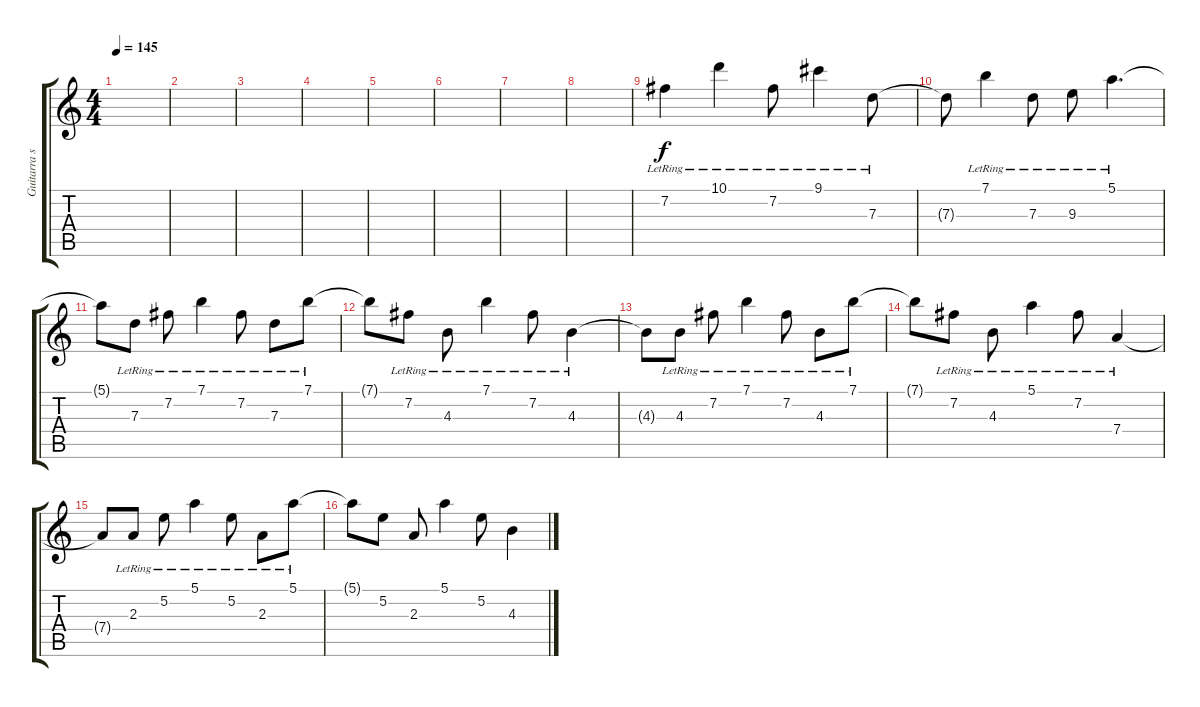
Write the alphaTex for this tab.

\track ("Guitarra solo" "Guitarra s") {instrument acousticguitarsteel}
\staff {score tabs}
\tuning (E4 B3 G3 D3 A2 E2) {hide}
\ts (4 4)
\tempo 145
\clef g2
\ks c
|
|
|
|
|
|
|
|
7.2{lr}.4 10.1{lr}.4 7.2{lr}.8 9.1{lr}.4 7.3{lr}.8 |
7.3{t}.8 7.1{lr}.4 7.3{lr}.8 9.3{lr}.8 5.1{lr}.4{d} |
5.1{t}.8 7.3{lr}.8 7.2{lr}.8 7.1{lr}.4 7.2{lr}.8 7.3{lr}.8 7.1{lr}.8 |
7.1{t}.8 7.2{lr}.8 4.3{lr}.8 7.1{lr}.4 7.2{lr}.8 4.3{lr}.4 |
4.3{t}.8 4.3{lr}.8 7.2{lr}.8 7.1{lr}.4 7.2{lr}.8 4.3{lr}.8 7.1{lr}.8 |
7.1{t}.8 7.2{lr}.8 4.3{lr}.8 5.1{lr}.4 7.2{lr}.8 7.4{lr}.4 |
7.4{t}.8 2.3{lr}.8 5.2{lr}.8 5.1{lr}.4 5.2{lr}.8 2.3{lr}.8 5.1{lr}.8 |
5.1{t}.8 5.2.8 2.3.8 5.1.4 5.2.8 4.3.4
